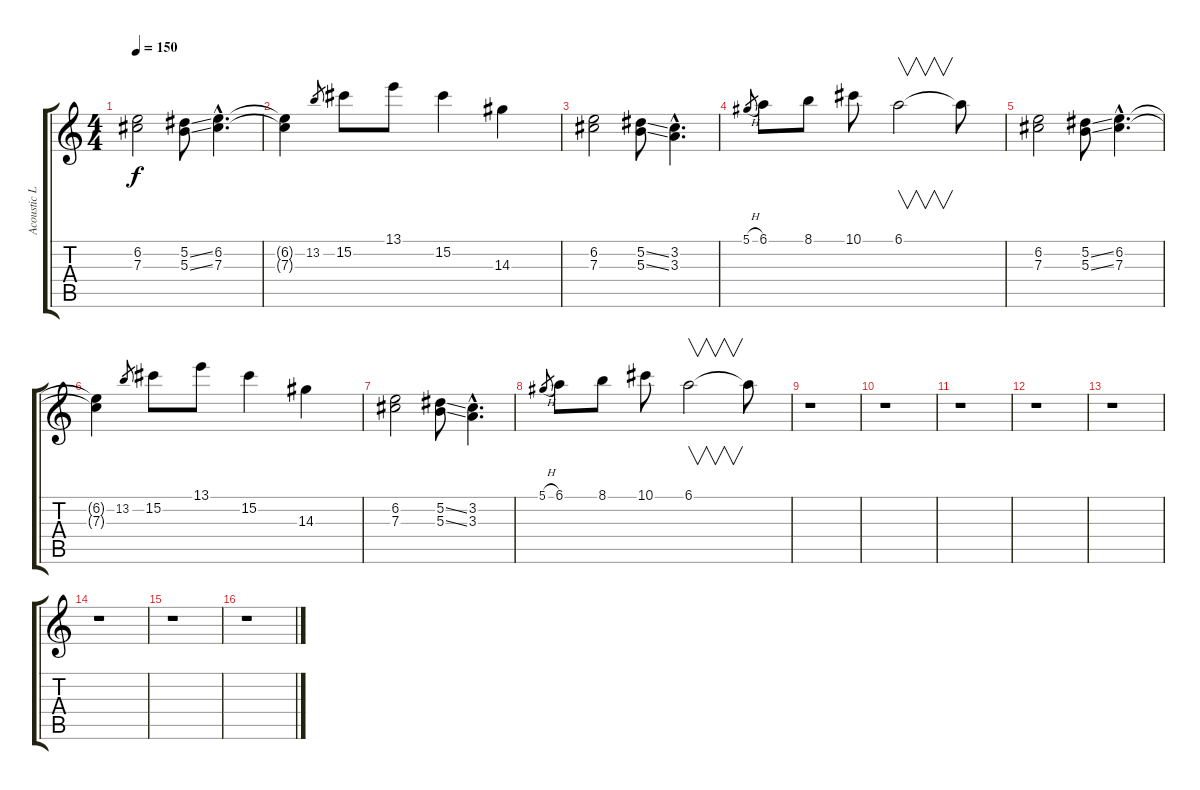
\track ("Acoustic Lead" "Acoustic L") {instrument electricguitarjazz}
\staff {score tabs}
\tuning (Eb4 Bb3 Gb3 Db3 Ab2 Eb2) {hide}
\ts (4 4)
\tempo 150
\clef g2
\ks c
(6.2 7.3).2{dy f} (5.2{ss} 5.3{ss}).8 (6.2{hac} 7.3{hac}).4{d} |
(6.2{t} 7.3{t}).4 13.2.8{gr} 15.2.8 13.1.8 15.2.4 14.3.4 |
(6.2 7.3).2 (5.2{ss} 5.3{ss}).8 (3.2{hac} 3.3{hac}).4{d} |
5.1{h}.8{gr} 6.1.8 8.1.8 10.1.8 6.1.2{v} 6.1{t}.8 |
(6.2 7.3).2 (5.2{ss} 5.3{ss}).8 (6.2{hac} 7.3{hac}).4{d} |
(6.2{t} 7.3{t}).4 13.2.8{gr} 15.2.8 13.1.8 15.2.4 14.3.4 |
(6.2 7.3).2 (5.2{ss} 5.3{ss}).8 (3.2{hac} 3.3{hac}).4{d} |
5.1{h}.8{gr} 6.1.8 8.1.8 10.1.8 6.1.2{v} 6.1{t}.8 |
r.1 |
r.1 |
r.1 |
r.1 |
r.1 |
r.1 |
r.1 |
r.1
